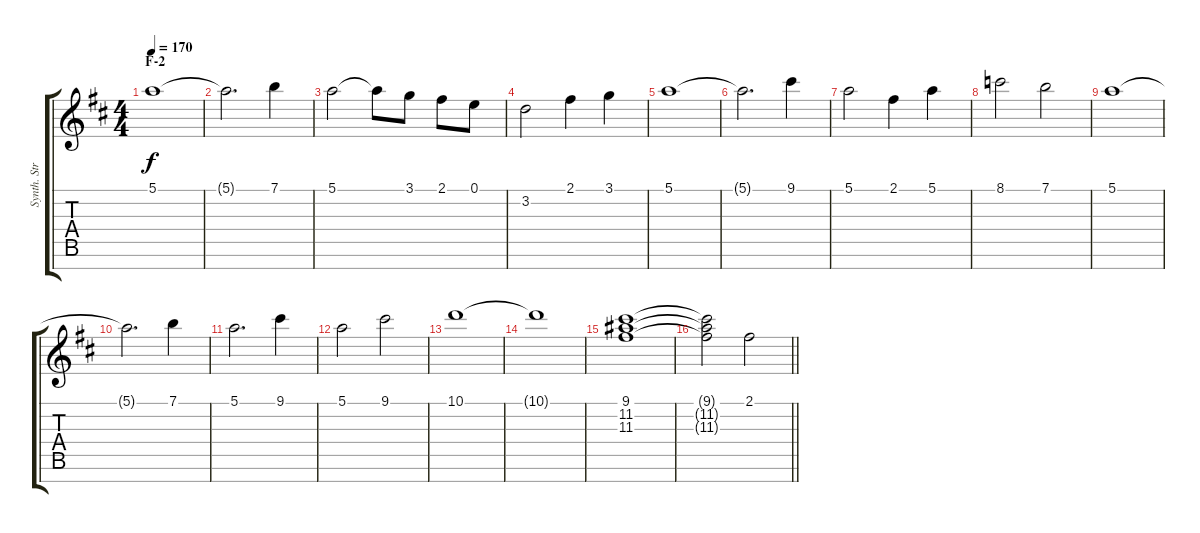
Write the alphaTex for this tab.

\track ("Synth. Strings" "Synth. Str") {instrument stringensemble1}
\staff {score tabs}
\tuning (E5 B4 G4 D4 A3 E3 B2) {hide}
\ts (4 4)
\section ("" "F-2")
\tempo 170
\clef g2
\ks d
5.1.1{dy f} |
5.1{t}.2{d} 7.1.4 |
5.1.2 5.1{t}.8 3.1.8 2.1.8 0.1.8 |
3.2.2 2.1.4 3.1.4 |
5.1.1 |
5.1{t}.2{d} 9.1.4 |
5.1.2 2.1.4 5.1.4 |
8.1.2 7.1.2 |
5.1.1 |
5.1{t}.2{d} 7.1.4 |
5.1.2{d} 9.1.4 |
5.1.2 9.1.2 |
10.1.1 |
10.1{t}.1 |
(9.1 11.2 11.3).1 |
\barLineRight lightlight
(9.1{t} 11.2{t} 11.3{t}).2 2.1.2
